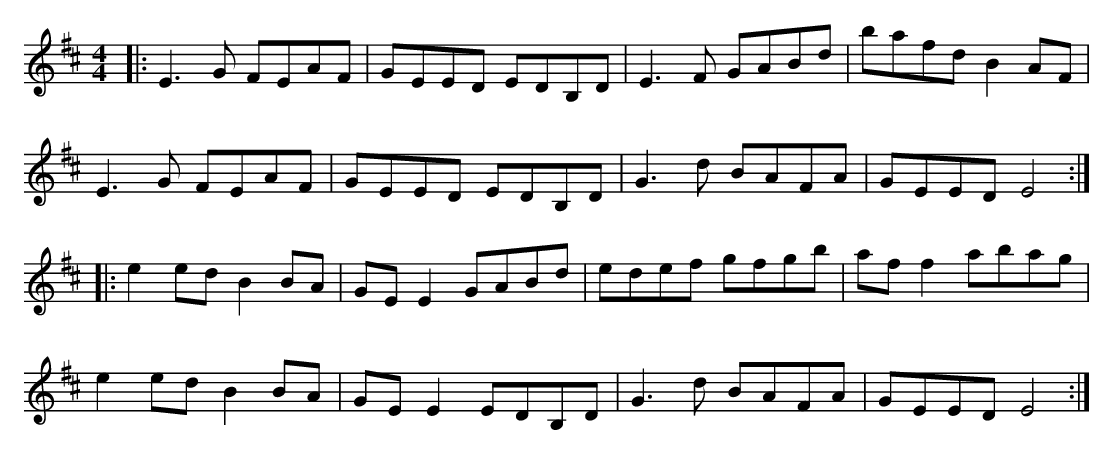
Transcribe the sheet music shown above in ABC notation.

X:1
M:4/4
K:Edor
|:E3G FEAF|GEED EDB,D|E3F GABd|bafd B2AF|
E3G FEAF|GEED EDB,D|G3d BAFA|GEED E4:|
|:e2 ed B2 BA|GE E2 GABd|edef gfgb|af f2 abag|
e2 ed B2 BA|GE E2 EDB,D|G3d BAFA|GEED E4:|
